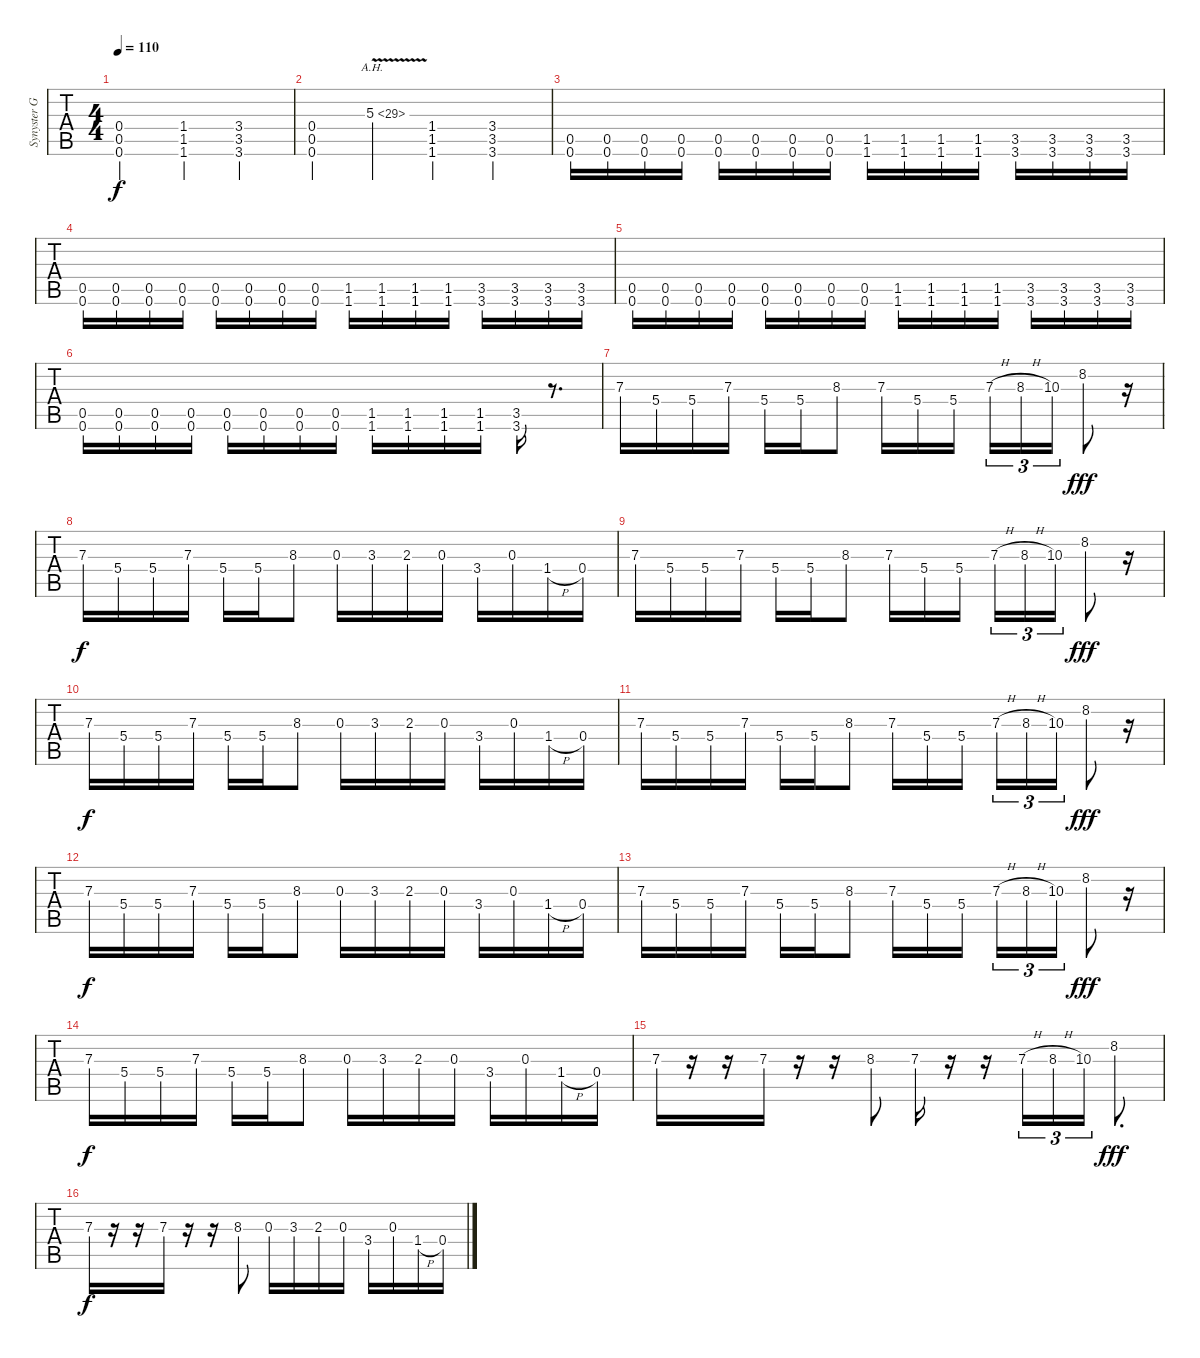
\track ("Synyster Gates" "Synyster G") {instrument distortionguitar}
\staff {tabs}
\tuning (E4 B3 G3 D3 A2 D2) {hide}
\ts (4 4)
\tempo 110
\clef g2
\ks c
(0.4 0.5 0.6).2{dy f} (1.4 1.5 1.6).4 (3.4 3.5 3.6).4 |
(0.4 0.5 0.6).4 5.3{ah 24 v}.4 (1.4 1.5 1.6).4 (3.4 3.5 3.6).4 |
(0.5 0.6).16 (0.5 0.6).16 (0.5 0.6).16 (0.5 0.6).16 (0.5 0.6).16 (0.5 0.6).16 (0.5 0.6).16 (0.5 0.6).16 (1.5 1.6).16 (1.5 1.6).16 (1.5 1.6).16 (1.5 1.6).16 (3.5 3.6).16 (3.5 3.6).16 (3.5 3.6).16 (3.5 3.6).16 |
(0.5 0.6).16 (0.5 0.6).16 (0.5 0.6).16 (0.5 0.6).16 (0.5 0.6).16 (0.5 0.6).16 (0.5 0.6).16 (0.5 0.6).16 (1.5 1.6).16 (1.5 1.6).16 (1.5 1.6).16 (1.5 1.6).16 (3.5 3.6).16 (3.5 3.6).16 (3.5 3.6).16 (3.5 3.6).16 |
(0.5 0.6).16 (0.5 0.6).16 (0.5 0.6).16 (0.5 0.6).16 (0.5 0.6).16 (0.5 0.6).16 (0.5 0.6).16 (0.5 0.6).16 (1.5 1.6).16 (1.5 1.6).16 (1.5 1.6).16 (1.5 1.6).16 (3.5 3.6).16 (3.5 3.6).16 (3.5 3.6).16 (3.5 3.6).16 |
(0.5 0.6).16 (0.5 0.6).16 (0.5 0.6).16 (0.5 0.6).16 (0.5 0.6).16 (0.5 0.6).16 (0.5 0.6).16 (0.5 0.6).16 (1.5 1.6).16 (1.5 1.6).16 (1.5 1.6).16 (1.5 1.6).16 (3.5 3.6).16 r.8{d} |
7.3.16 5.4.16 5.4.16 7.3.16 5.4.16 5.4.16 8.3.8 7.3.16 5.4.16 5.4.16{beam splitsecondary} 7.3{h}.16{tu (3 2)} 8.3{h}.16{tu (3 2)} 10.3.16{tu (3 2)} 8.2{hac}.8{dy fff} r.16 |
7.3.16{dy f} 5.4.16 5.4.16 7.3.16 5.4.16 5.4.16 8.3.8 0.3.16 3.3.16 2.3.16 0.3.16 3.4.16 0.3.16 1.4{h}.16 0.4.16 |
7.3.16 5.4.16 5.4.16 7.3.16 5.4.16 5.4.16 8.3.8 7.3.16 5.4.16 5.4.16{beam splitsecondary} 7.3{h}.16{tu (3 2)} 8.3{h}.16{tu (3 2)} 10.3.16{tu (3 2)} 8.2{hac}.8{dy fff} r.16 |
7.3.16{dy f} 5.4.16 5.4.16 7.3.16 5.4.16 5.4.16 8.3.8 0.3.16 3.3.16 2.3.16 0.3.16 3.4.16 0.3.16 1.4{h}.16 0.4.16 |
7.3.16 5.4.16 5.4.16 7.3.16 5.4.16 5.4.16 8.3.8 7.3.16 5.4.16 5.4.16{beam splitsecondary} 7.3{h}.16{tu (3 2)} 8.3{h}.16{tu (3 2)} 10.3.16{tu (3 2)} 8.2{hac}.8{dy fff} r.16 |
7.3.16{dy f} 5.4.16 5.4.16 7.3.16 5.4.16 5.4.16 8.3.8 0.3.16 3.3.16 2.3.16 0.3.16 3.4.16 0.3.16 1.4{h}.16 0.4.16 |
7.3.16 5.4.16 5.4.16 7.3.16 5.4.16 5.4.16 8.3.8 7.3.16 5.4.16 5.4.16{beam splitsecondary} 7.3{h}.16{tu (3 2)} 8.3{h}.16{tu (3 2)} 10.3.16{tu (3 2)} 8.2{hac}.8{dy fff} r.16 |
7.3.16{dy f} 5.4.16 5.4.16 7.3.16 5.4.16 5.4.16 8.3.8 0.3.16 3.3.16 2.3.16 0.3.16 3.4.16 0.3.16 1.4{h}.16 0.4.16 |
7.3.16 r.16 r.16 7.3.16 r.16 r.16 8.3.8 7.3.16 r.16 r.16 7.3{h}.16{tu (3 2)} 8.3{h}.16{tu (3 2)} 10.3.16{tu (3 2)} 8.2{hac}.8{d dy fff} |
7.3.16{dy f} r.16 r.16 7.3.16 r.16 r.16 8.3.8 0.3.16 3.3.16 2.3.16 0.3.16 3.4.16 0.3.16 1.4{h}.16 0.4.16
